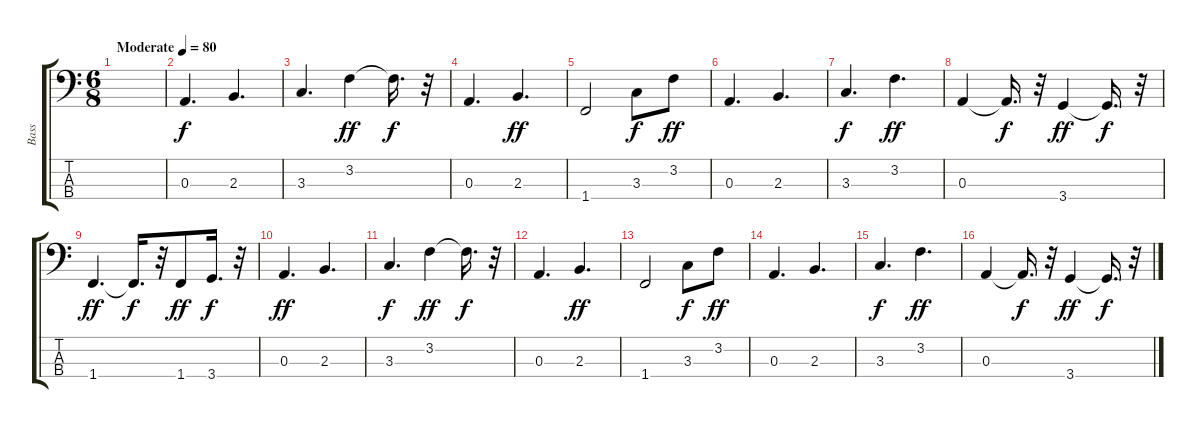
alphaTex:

\track ("Bass" "Bass") {instrument electricbassfinger}
\staff {score tabs}
\tuning (G2 D2 A1 E1) {hide}
\ts (6 8)
\tempo (80 "Moderate")
\clef f4
\ks c
|
0.3.4{d} 2.3.4{d} |
3.3.4{d dy f} 3.2.4{dy ff} 3.2{t}.16{d dy f} r.32 |
0.3.4{d} 2.3.4{d dy ff} |
1.4.2 3.3.8{dy f} 3.2.8{dy ff} |
0.3.4{d} 2.3.4{d} |
3.3.4{d dy f} 3.2.4{d dy ff} |
0.3.4 0.3{t}.16{d dy f} r.32 3.4.4{dy ff} 3.4{t}.16{d dy f} r.32 |
1.4.4{d dy ff} 1.4{t}.16{d dy f} r.32 1.4.8{dy ff} 3.4.16{d dy f} r.32 |
0.3.4{d dy ff} 2.3.4{d} |
3.3.4{d dy f} 3.2.4{dy ff} 3.2{t}.16{d dy f} r.32 |
0.3.4{d} 2.3.4{d dy ff} |
1.4.2 3.3.8{dy f} 3.2.8{dy ff} |
0.3.4{d} 2.3.4{d} |
3.3.4{d dy f} 3.2.4{d dy ff} |
0.3.4 0.3{t}.16{d dy f} r.32 3.4.4{dy ff} 3.4{t}.16{d dy f} r.32
